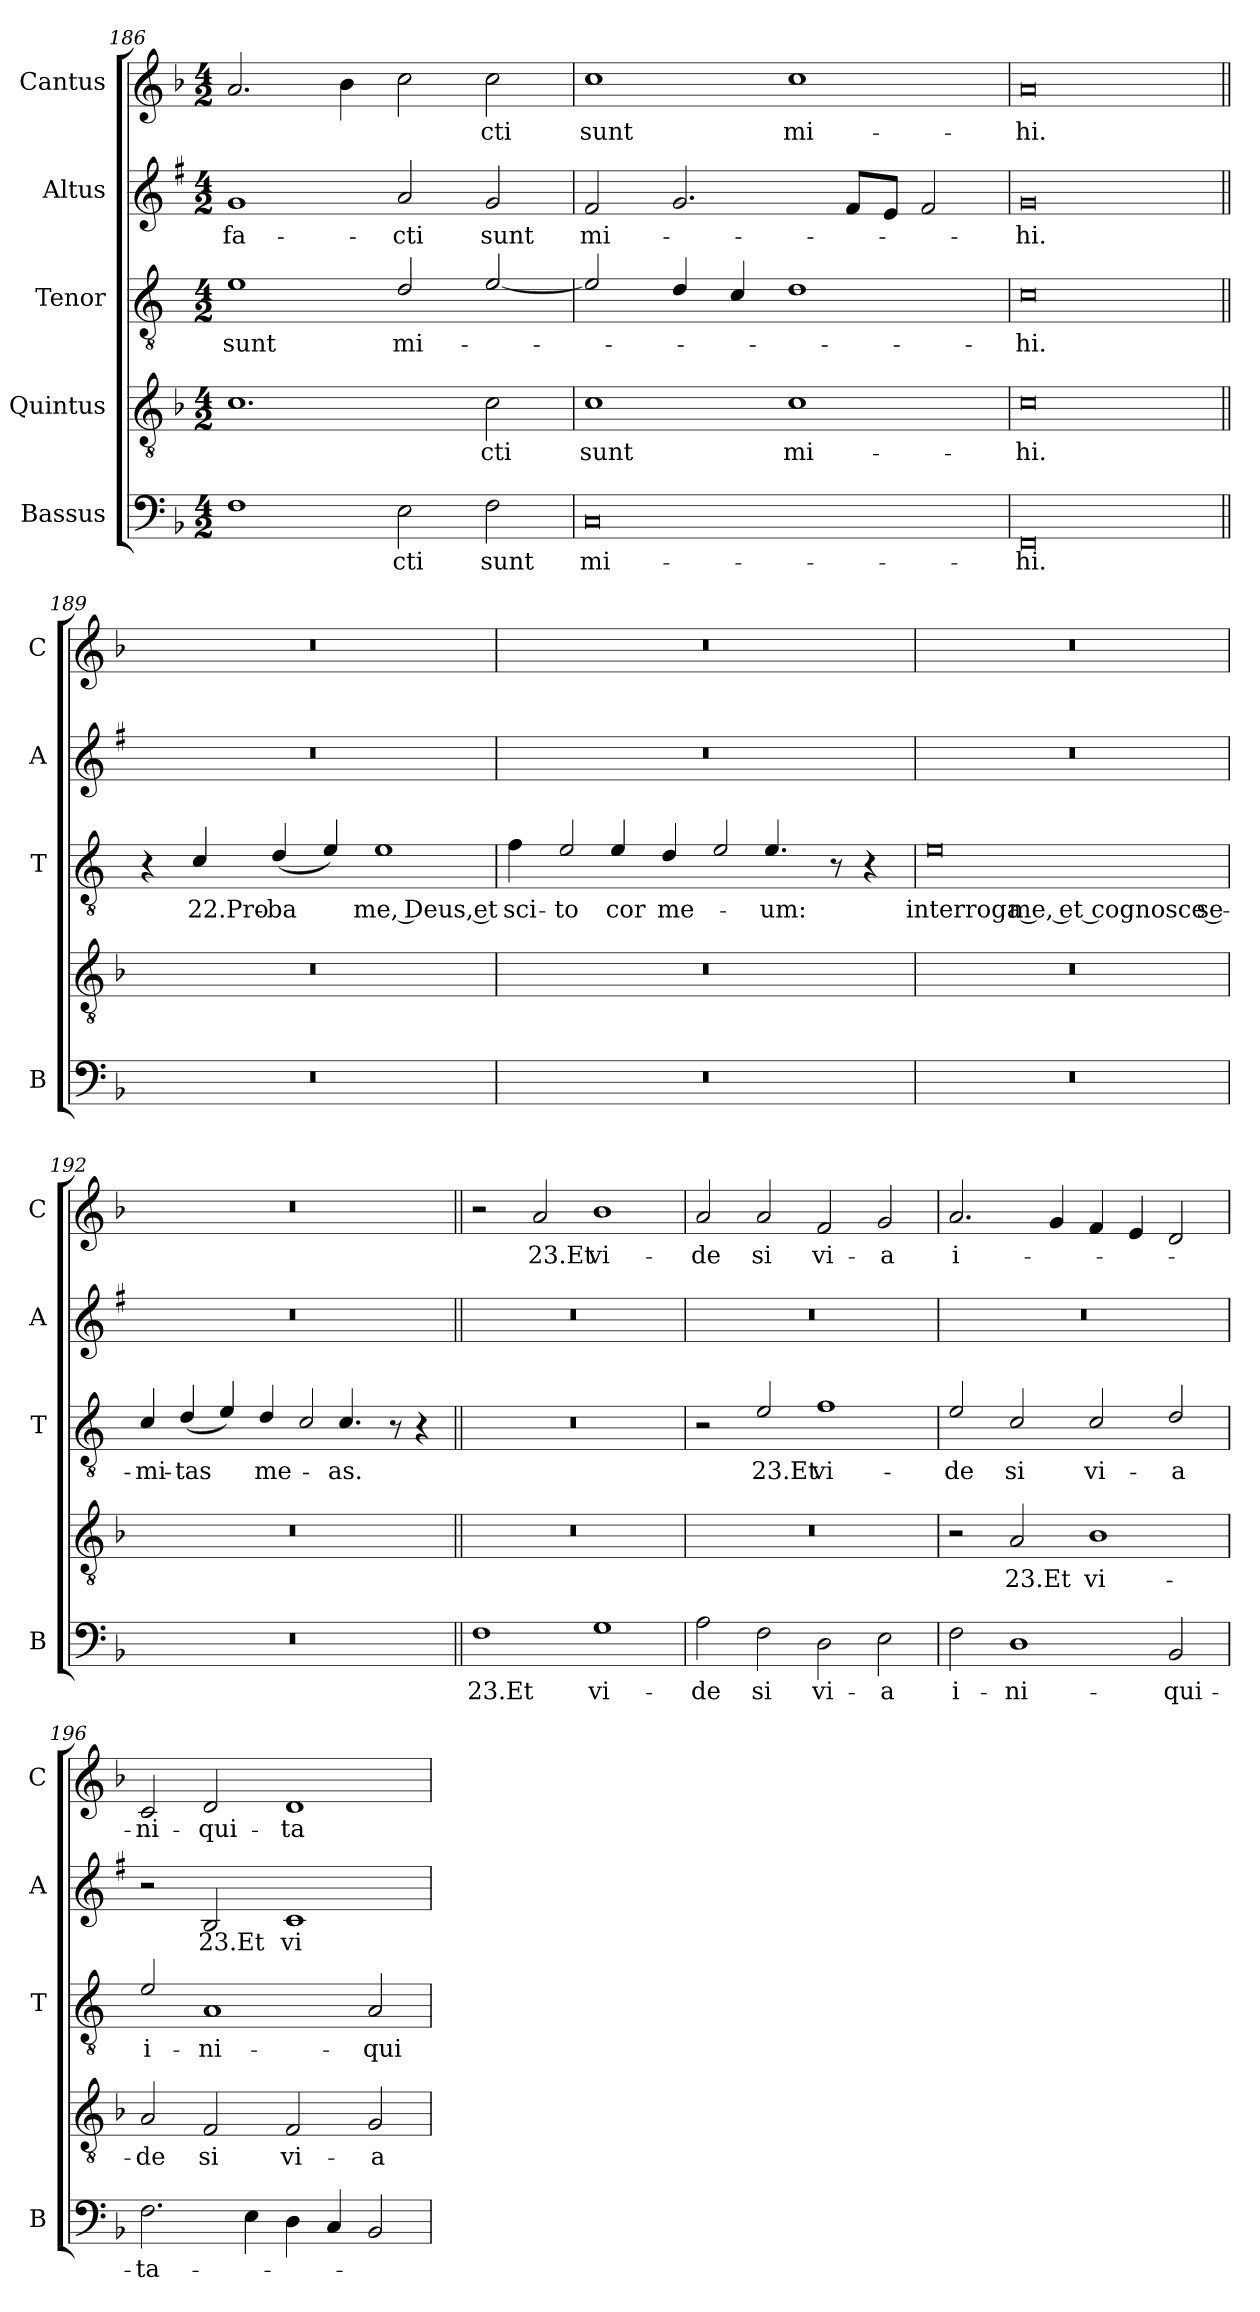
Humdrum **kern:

**kern	**text	**kern	**text	**kern	**text	**kern	**text	**kern	**text
*part5	*part5	*part4	*part4	*part3	*part3	*part2	*part2	*part1	*part1
*staff5	*staff5	*staff4	*staff4	*staff3	*staff3	*staff2	*staff2	*staff1	*staff1
*I"Bassus	*	*I"Quintus	*	*I"Tenor	*	*I"Altus	*	*I"Cantus	*
*I'B	*	*	*	*I'T	*	*I'A	*	*I'C	*
*clefF4	*	*clefGv2	*	*clefGv2	*	*clefG2	*	*clefG2	*
*	*	*	*	*ITrd4c7	*	*ITrd1c2	*	*	*
*k[b-]	*	*k[b-]	*	*k[b-]	*	*k[b-]	*	*k[b-]	*
*F:	*	*F:	*	*F:	*	*F:	*	*F:	*
*M4/2	*	*M4/2	*	*M4/2	*	*M4/2	*	*M4/2	*
=186	=186	=186	=186	=186	=186	=186	=186	=186	=186
!	!	!	!	!	!LO:LY:b	!	!LO:LY:b	!	!
1F	.	1.c	.	1A	sunt	1f	fa-	2.a/	.
.	.	.	.	.	.	.	.	4b-\	.
!	!LO:LY:b	!	!	!	!LO:LY:b	!	!LO:LY:b	!	!
2E\	-cti	.	.	2G/	mi-	2g/	-cti	2cc\	.
!	!LO:LY:b	!	!LO:LY:b	!	!	!	!LO:LY:b	!	!LO:LY:b
2F\	sunt	2c\	-cti	[2A/	.	2f/	sunt	2cc\	-cti
=187	=187	=187	=187	=187	=187	=187	=187	=187	=187
!	!LO:LY:b	!	!LO:LY:b	!	!	!	!LO:LY:b	!	!LO:LY:b
0C	mi-	1c	sunt	2A/]	.	2e/	mi-	1cc	sunt
.	.	.	.	4G/	.	2.f/	.	.	.
.	.	.	.	4F/	.	.	.	.	.
!	!	!	!LO:LY:b	!	!	!	!	!	!LO:LY:b
.	.	1c	mi-	1G	.	.	.	1cc	mi-
.	.	.	.	.	.	8e/L	.	.	.
.	.	.	.	.	.	8d/J	.	.	.
.	.	.	.	.	.	2e/	.	.	.
=188	=188	=188	=188	=188	=188	=188	=188	=188	=188
!	!LO:LY:b	!	!LO:LY:b	!	!LO:LY:b	!	!LO:LY:b	!	!LO:LY:b
0FF	-hi.	0c	-hi.	0F	-hi.	0f	-hi.	0a	-hi.
!!LO:LB:g=z
=189||	=189||	=189||	=189||	=189||	=189||	=189||	=189||	=189||	=189||
0r	.	0r	.	4r	.	0r	.	0r	.
!	!	!	!	!	!LO:LY:b	!	!	!	!
.	.	.	.	4F/	22.Pro-	.	.	.	.
!	!	!	!	!	!LO:LY:b	!	!	!	!
.	.	.	.	(<4G/	-ba	.	.	.	.
.	.	.	.	4A/)	.	.	.	.	.
!	!	!	!	!	!LO:LY:b	!	!	!	!
.	.	.	.	1A	me, Deus, et	.	.	.	.
=190	=190	=190	=190	=190	=190	=190	=190	=190	=190
!	!	!	!	!	!LO:LY:b	!	!	!	!
0r	.	0r	.	4B-\	sci-	0r	.	0r	.
!	!	!	!	!LO:N:head=open	!LO:LY:b	!	!	!	!
.	.	.	.	4A/	-to	.	.	.	.
!	!	!	!	!	!LO:LY:b	!	!	!	!
.	.	.	.	4A/	cor	.	.	.	.
!	!	!	!	!	!LO:LY:b	!	!	!	!
.	.	.	.	4G/	me-	.	.	.	.
!	!	!	!	!LO:N:head=open	!	!	!	!	!
.	.	.	.	4A/	.	.	.	.	.
!	!	!	!	!	!LO:LY:b	!	!	!	!
.	.	.	.	4.A/	-um:	.	.	.	.
.	.	.	.	8r	.	.	.	.	.
.	.	.	.	4r	.	.	.	.	.
=191	=191	=191	=191	=191	=191	=191	=191	=191	=191
!	!	!	!	!	!LO:LY:b	!	!	!	!
0r	.	0r	.	0A	interroga me, et cognosce se-	0r	.	0r	.
=192	=192	=192	=192	=192	=192	=192	=192	=192	=192
!	!	!	!	!	!LO:LY:b	!	!	!	!
0r	.	0r	.	4F/	-mi-	0r	.	0r	.
!	!	!	!	!	!LO:LY:b	!	!	!	!
.	.	.	.	(<4G/	-tas	.	.	.	.
.	.	.	.	4A/)	.	.	.	.	.
!	!	!	!	!	!LO:LY:b	!	!	!	!
.	.	.	.	4G/	me-	.	.	.	.
!	!	!	!	!LO:N:head=open	!	!	!	!	!
.	.	.	.	4F/	.	.	.	.	.
!	!	!	!	!	!LO:LY:b	!	!	!	!
.	.	.	.	4.F/	-as.	.	.	.	.
.	.	.	.	8r	.	.	.	.	.
.	.	.	.	4r	.	.	.	.	.
!!LO:LB:g=z
=193||	=193||	=193||	=193||	=193||	=193||	=193||	=193||	=193||	=193||
!	!LO:LY:b	!	!	!	!	!	!	!	!
1F	23.Et	0r	.	0r	.	0r	.	2r	.
!	!	!	!	!	!	!	!	!	!LO:LY:b
.	.	.	.	.	.	.	.	2a/	23.Et
!	!LO:LY:b	!	!	!	!	!	!	!	!LO:LY:b
1G	vi-	.	.	.	.	.	.	1b-	vi-
=194	=194	=194	=194	=194	=194	=194	=194	=194	=194
!	!LO:LY:b	!	!	!	!	!	!	!	!LO:LY:b
2A\	-de	0r	.	2r	.	0r	.	2a/	-de
!	!LO:LY:b	!	!	!	!LO:LY:b	!	!	!	!LO:LY:b
2F\	si	.	.	2A/	23.Et	.	.	2a/	si
!	!LO:LY:b	!	!	!	!LO:LY:b	!	!	!	!LO:LY:b
2D\	vi-	.	.	1B-	vi-	.	.	2f/	vi-
!	!LO:LY:b	!	!	!	!	!	!	!	!LO:LY:b
2E\	-a	.	.	.	.	.	.	2g/	-a
=195	=195	=195	=195	=195	=195	=195	=195	=195	=195
!	!LO:LY:b	!	!	!	!LO:LY:b	!	!	!	!LO:LY:b
2F\	i-	2r	.	2A/	-de	0r	.	2.a/	i-
!	!LO:LY:b	!	!LO:LY:b	!	!LO:LY:b	!	!	!	!
1D	-ni-	2A/	23.Et	2F/	si	.	.	.	.
.	.	.	.	.	.	.	.	4g/	.
!	!	!	!LO:LY:b	!	!LO:LY:b	!	!	!	!
.	.	1B-	vi-	2F/	vi-	.	.	4f/	.
.	.	.	.	.	.	.	.	4e/	.
!	!LO:LY:b	!	!	!	!LO:LY:b	!	!	!	!
2BB-/	-qui-	.	.	2G/	-a	.	.	2d/	.
=196	=196	=196	=196	=196	=196	=196	=196	=196	=196
!	!LO:LY:b	!	!LO:LY:b	!	!LO:LY:b	!	!	!	!LO:LY:b
2.F\	-ta-	2A/	-de	2A/	i-	2r	.	2c/	-ni-
!	!	!	!LO:LY:b	!	!LO:LY:b	!	!LO:LY:b	!	!LO:LY:b
.	.	2F/	si	1D	-ni-	2A/	23.Et	2d/	-qui-
4E\	.	.	.	.	.	.	.	.	.
!	!	!	!LO:LY:b	!	!	!	!LO:LY:b	!	!LO:LY:b
4D\	.	2F/	vi-	.	.	1B-	vi-	1d	-ta-
4C/	.	.	.	.	.	.	.	.	.
!	!	!	!LO:LY:b	!	!LO:LY:b	!	!	!	!
2BB-/	.	2G/	-a	2D/	-qui-	.	.	.	.
=	=	=	=	=	=	=	=	=	=
*-	*-	*-	*-	*-	*-	*-	*-	*-	*-
